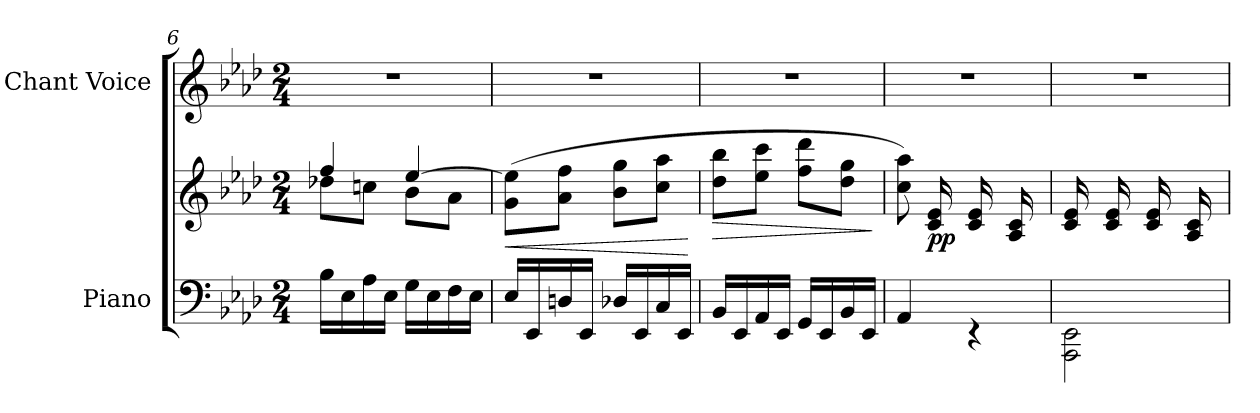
**kern	**kern	**dynam	**kern
*part2	*part2	*part2	*part1
*staff3	*staff2	*staff2/3	*staff1
*I"Piano	*	*	*I"Chant Voice
*I'Pno	*	*	*
*clefF4	*clefG2	*	*clefG2
*k[b-e-a-d-]	*k[b-e-a-d-]	*	*k[b-e-a-d-]
*M2/4	*M2/4	*	*M2/4
=6	=6	=6	=6
*	*^	*	*
16B-\LL	4ff/	8dd-X\L	.	2r
16E-\	.	.	.	.
16A-\	.	8ccn\J	.	.
16E-\JJ	.	.	.	.
16G\LL	[4ee-/	8b-\L	.	.
16E-\	.	.	.	.
16F\	.	8a-\J	.	.
16E-\JJ	.	.	.	.
*	*v	*v	*	*
!!LO:LB:g=z
=7	=7	=7	=7
!	!	!LO:HP:b	!
16E-/LL	(8g\ 8ee-\]L	<	2r
16EE-/	.	.	.
16Dn/	8a-\ 8ff\J	.	.
16EE-/JJ	.	.	.
16D-X/LL	8b-\ 8gg\L	.	.
16EE-/	.	.	.
16C/	8cc\ 8aa-\J	.	.
16EE-/JJ	.	.	.
.	.	[	.
!!LO:LB:g=z
=8	=8	=8	=8
!	!	!LO:HP:b	!
16BB-/LL	8dd-\ 8bb-\L	>	2r
16EE-/	.	.	.
16AA-/	8ee-\ 8ccc\J	.	.
16EE-/JJ	.	.	.
16GG/LL	8ff\ 8ddd-\L	.	.
16EE-/	.	.	.
16BB-/	8dd-\ 8gg\J	.	.
16EE-/JJ	.	.	.
.	.	]	.
=9	=9	=9	=9
*^	*	*	*
8.ryy	4AA-/	8cc\ 8aa-\)	.	2r
!	!	!	!LO:DY:b	!
.	.	(16c/ 16e-/LL	pp	.
16E-/JJ	.	16ryy	.	.
16ryy	4r	16c/ 16e-/LL	.	.
16E-/	.	16ryy	.	.
16ryy	.	16A-/ 16c/	.	.
16E-/JJ)	.	16ryy	.	.
=10	=10	=10	=10	=10
16ryy	2AAA-\ 2EE-\	(16c/ 16e-/LL	.	2r
16E-/	.	16ryy	.	.
16ryy	.	16c/ 16e-/	.	.
16E-/JJ	.	16ryy	.	.
16ryy	.	16c/ 16e-/LL	.	.
16E-/	.	16ryy	.	.
16ryy	.	16A-/ 16c/	.	.
16E-/JJ)	.	16ryy	.	.
*v	*v	*	*	*
=	=	=	=
*-	*-	*-	*-
